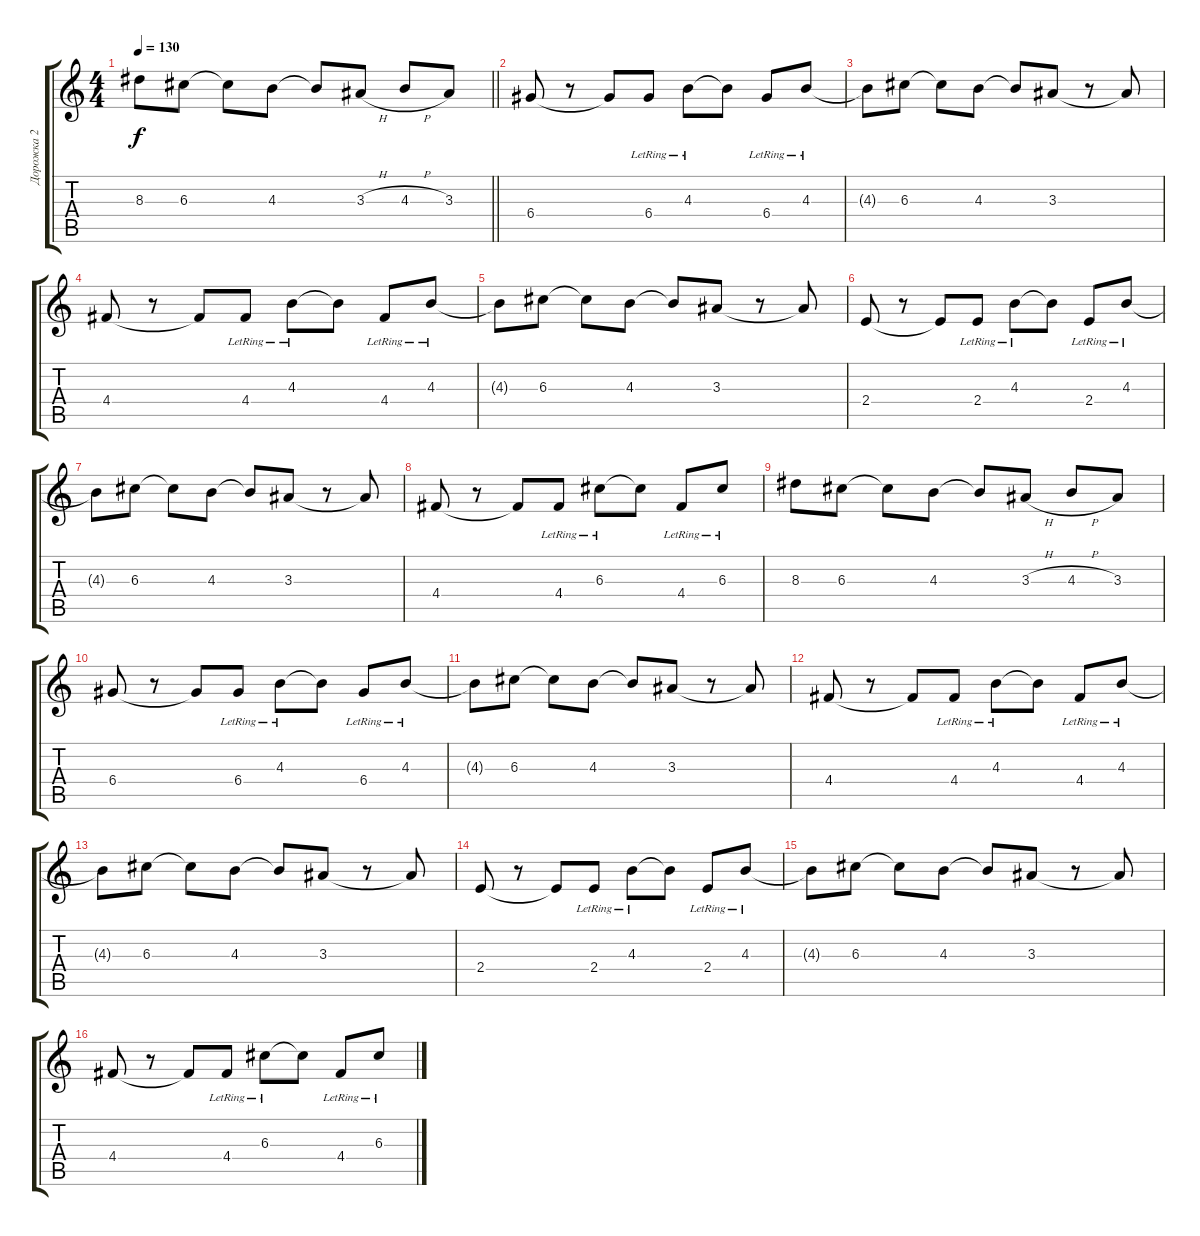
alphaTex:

\track ("Дорожка 2" "Дорожка 2") {instrument acousticguitarsteel}
\staff {score tabs}
\tuning (E4 B3 G3 D3 A2 D2) {hide}
\ts (4 4)
\tempo 130
\clef g2
\barLineRight lightlight
\ks c
8.3.8{dy f} 6.3.8 6.3{t}.8 4.3.8 4.3{t}.8 3.3{h}.8 4.3{h}.8 3.3.8 |
6.4.8 r.8 6.4{t}.8 6.4{lr}.8 4.3{lr}.8 4.3{t}.8 6.4{lr}.8 4.3{lr}.8 |
4.3{t}.8 6.3.8 6.3{t}.8 4.3.8 4.3{t}.8 3.3.8 r.8 3.3{t}.8 |
4.4.8 r.8 4.4{t}.8 4.4{lr}.8 4.3{lr}.8 4.3{t}.8 4.4{lr}.8 4.3{lr}.8 |
4.3{t}.8 6.3.8 6.3{t}.8 4.3.8 4.3{t}.8 3.3.8 r.8 3.3{t}.8 |
2.4.8 r.8 2.4{t}.8 2.4{lr}.8 4.3{lr}.8 4.3{t}.8 2.4{lr}.8 4.3{lr}.8 |
4.3{t}.8 6.3.8 6.3{t}.8 4.3.8 4.3{t}.8 3.3.8 r.8 3.3{t}.8 |
4.4.8 r.8 4.4{t}.8 4.4{lr}.8 6.3{lr}.8 6.3{t}.8 4.4{lr}.8 6.3{lr}.8 |
8.3.8 6.3.8 6.3{t}.8 4.3.8 4.3{t}.8 3.3{h}.8 4.3{h}.8 3.3.8 |
6.4.8 r.8 6.4{t}.8 6.4{lr}.8 4.3{lr}.8 4.3{t}.8 6.4{lr}.8 4.3{lr}.8 |
4.3{t}.8 6.3.8 6.3{t}.8 4.3.8 4.3{t}.8 3.3.8 r.8 3.3{t}.8 |
4.4.8 r.8 4.4{t}.8 4.4{lr}.8 4.3{lr}.8 4.3{t}.8 4.4{lr}.8 4.3{lr}.8 |
4.3{t}.8 6.3.8 6.3{t}.8 4.3.8 4.3{t}.8 3.3.8 r.8 3.3{t}.8 |
2.4.8 r.8 2.4{t}.8 2.4{lr}.8 4.3{lr}.8 4.3{t}.8 2.4{lr}.8 4.3{lr}.8 |
4.3{t}.8 6.3.8 6.3{t}.8 4.3.8 4.3{t}.8 3.3.8 r.8 3.3{t}.8 |
4.4.8 r.8 4.4{t}.8 4.4{lr}.8 6.3{lr}.8 6.3{t}.8 4.4{lr}.8 6.3{lr}.8
